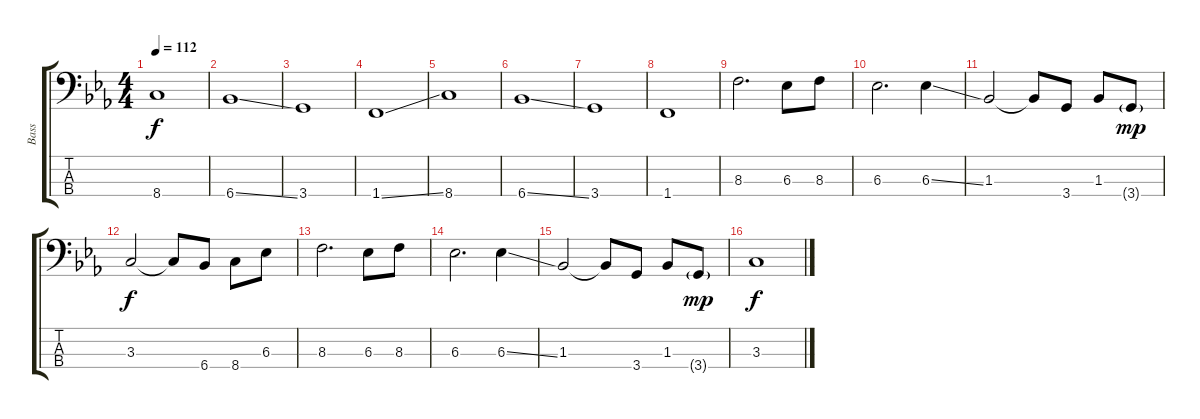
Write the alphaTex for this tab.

\track ("Bass" "Bass") {instrument electricbassfinger}
\staff {score tabs}
\tuning (G2 D2 A1 E1) {hide}
\ts (4 4)
\section ("" "")
\tempo 112
\clef f4
\ks cminor
8.4.1{dy f} |
6.4{ss}.1 |
3.4.1 |
1.4{ss}.1 |
8.4.1 |
6.4{ss}.1 |
3.4.1 |
1.4.1 |
8.3.2{d} 6.3.8 8.3.8 |
6.3.2{d} 6.3{ss}.4 |
1.3.2 1.3{t}.8 3.4.8 1.3.8 3.4{g}.8{dy mp} |
3.3.2{dy f} 3.3{t}.8 6.4.8 8.4.8 6.3.8 |
8.3.2{d} 6.3.8 8.3.8 |
6.3.2{d} 6.3{ss}.4 |
1.3.2 1.3{t}.8 3.4.8 1.3.8 3.4{g}.8{dy mp} |
3.3.1{dy f}
